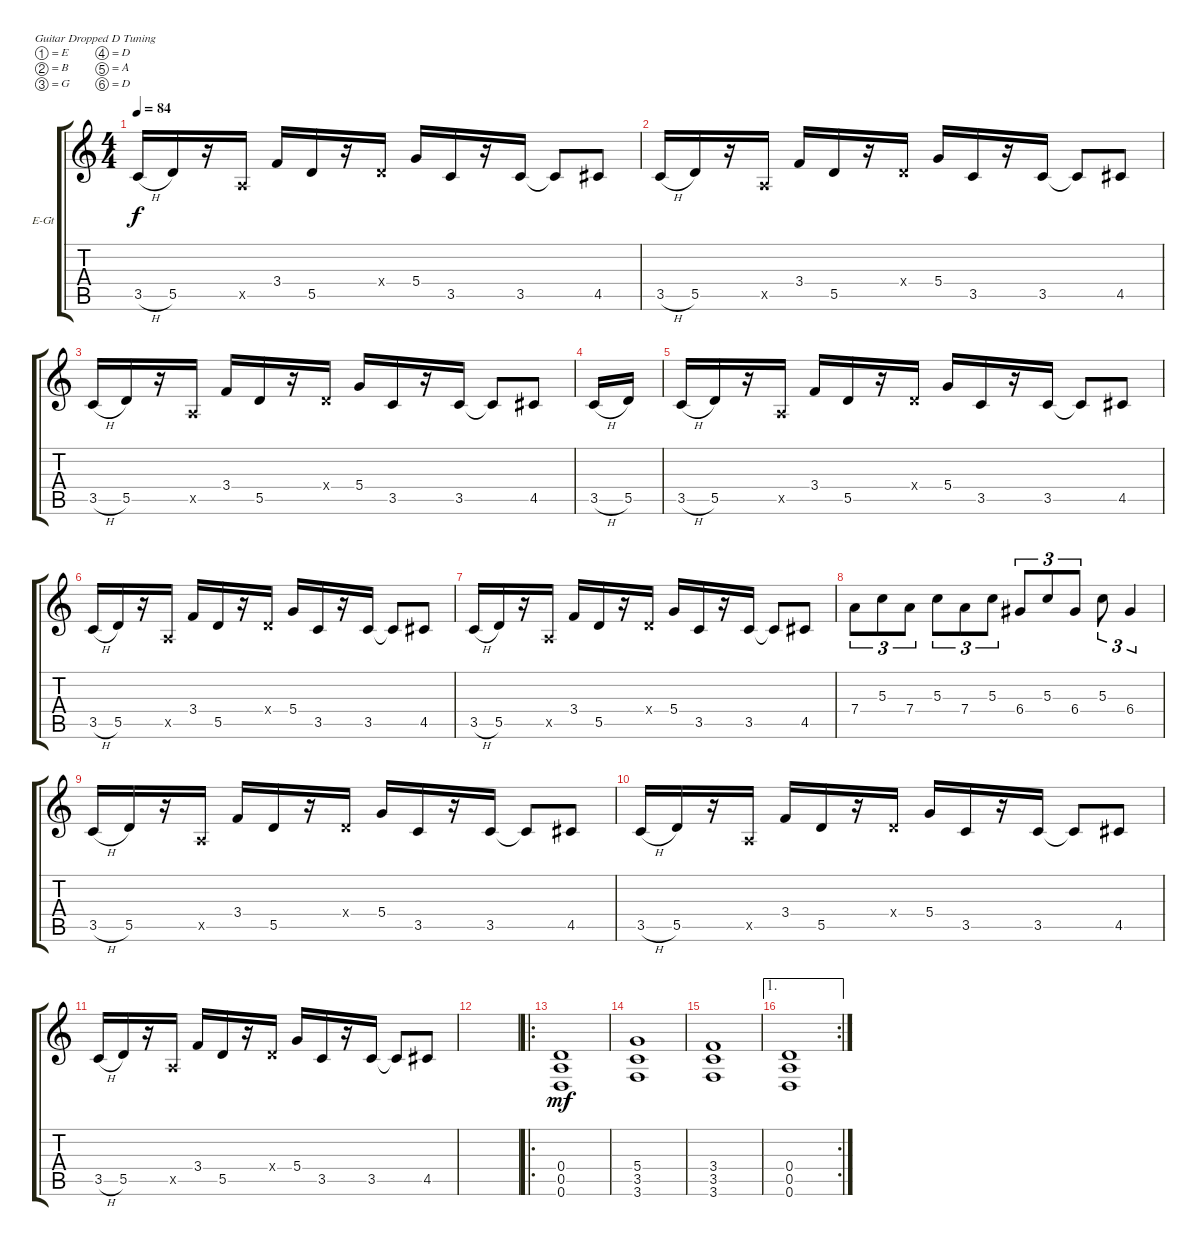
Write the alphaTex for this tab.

\defaultSystemsLayout 4
\bracketExtendMode groupsimilarinstruments
\firstSystemTrackNameOrientation horizontal
\otherSystemsTrackNameOrientation horizontal
\track ("Electric Guitar" "E-Gt") {instrument overdrivenguitar}
\staff {score tabs}
\tuning (E4 B3 G3 D3 A2 D2)
\ts (4 4)
\tempo 84
\clef g2
\ks c
3.5{h}.16{dy f} 5.5.16 r.16 0.5{x}.16 3.4.16 5.5.16 r.16 0.4{x}.16 5.4.16 3.5.16 r.16 3.5.16 3.5{t}.8 4.5.8 |
3.5{h}.16 5.5.16 r.16 0.5{x}.16 3.4.16 5.5.16 r.16 0.4{x}.16 5.4.16 3.5.16 r.16 3.5.16 3.5{t}.8 4.5.8 |
3.5{h}.16 5.5.16 r.16 0.5{x}.16 3.4.16 5.5.16 r.16 0.4{x}.16 5.4.16 3.5.16 r.16 3.5.16 3.5{t}.8 4.5.8 |
3.5{h}.16 5.5.16 |
3.5{h}.16 5.5.16 r.16 0.5{x}.16 3.4.16 5.5.16 r.16 0.4{x}.16 5.4.16 3.5.16 r.16 3.5.16 3.5{t}.8 4.5.8 |
3.5{h}.16 5.5.16 r.16 0.5{x}.16 3.4.16 5.5.16 r.16 0.4{x}.16 5.4.16 3.5.16 r.16 3.5.16 3.5{t}.8 4.5.8 |
3.5{h}.16 5.5.16 r.16 0.5{x}.16 3.4.16 5.5.16 r.16 0.4{x}.16 5.4.16 3.5.16 r.16 3.5.16 3.5{t}.8 4.5.8 |
7.4.8{tu (3 2)} 5.3.8{tu (3 2)} 7.4.8{tu (3 2)} 5.3.8{tu (3 2)} 7.4.8{tu (3 2)} 5.3.8{tu (3 2)} 6.4.8{tu (3 2)} 5.3.8{tu (3 2)} 6.4.8{tu (3 2)} 5.3.8{tu (3 2)} 6.4.4{tu (3 2)} |
3.5{h}.16 5.5.16 r.16 0.5{x}.16 3.4.16 5.5.16 r.16 0.4{x}.16 5.4.16 3.5.16 r.16 3.5.16 3.5{t}.8 4.5.8 |
3.5{h}.16 5.5.16 r.16 0.5{x}.16 3.4.16 5.5.16 r.16 0.4{x}.16 5.4.16 3.5.16 r.16 3.5.16 3.5{t}.8 4.5.8 |
3.5{h}.16 5.5.16 r.16 0.5{x}.16 3.4.16 5.5.16 r.16 0.4{x}.16 5.4.16 3.5.16 r.16 3.5.16 3.5{t}.8 4.5.8 |
|
\ro
(0.6 0.5 0.4).1{dy mf} |
(3.6 3.5 5.4).1 |
(3.4 3.5 3.6).1 |
\ae 1
\rc 2
(0.6 0.5 0.4).1
